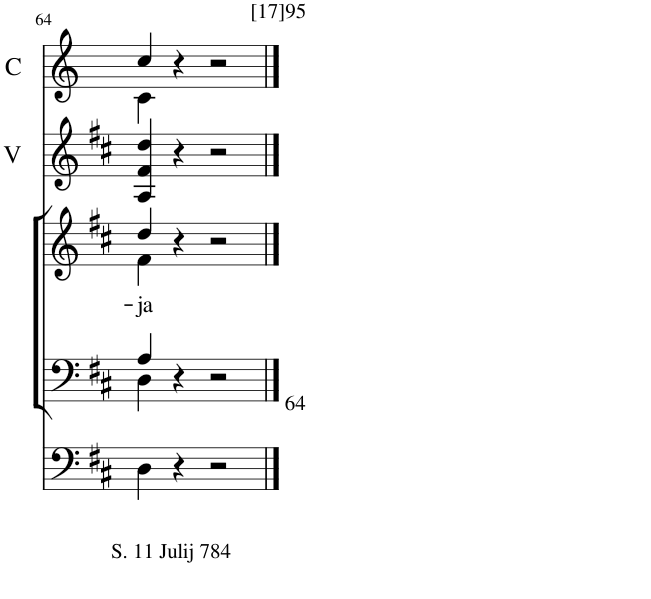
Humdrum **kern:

**kern	**kern	**kern	**text	**kern	**kern	**kern	**kern
*part7	*part6	*part5	*part5	*part4	*part3	*part2	*part1
*staff7	*staff6	*staff5	*staff5	*staff4	*staff3	*staff2	*staff1
*I"Organ	*I"Voice	*I"Voice	*	*I"Violin	*I"Violin	*I"2 Violini	*I"Corni in D
*	*	*	*	*I'Vln.	*I'Vln.	*I'V	*I'C
!!LO:PB:g=z
*clefF4	*clefF4	*clefG2	*	*clefG2	*clefG2	*clefG2	*clefG2
*	*	*	*	*	*	*	*Trd6c10
*k[f#c#]	*k[f#c#]	*k[f#c#]	*	*k[f#c#]	*k[f#c#]	*k[f#c#]	*k[]
*M4/4	*M4/4	*M4/4	*	*M4/4	*M4/4	*M4/4	*M4/4
*met(c)	*met(c)	*met(c)	*	*met(c)	*met(c)	*met(c)	*met(c)
=64	=64	=64	=64	=64	=64	=64	=64
*	*^	*^	*	*	*	*	*
!LO:TX:b:t=S. 11 Julij 784	!	!	!	!	!	!	!	!	!
!	!	!	!	!	!LO:LY:b	!	!	!	!
*	*	*	*	*	*	*	*	*	*^
4D\	4A/	4D\	4dd/	4f#\	-ja	4A 4f# 4dd	4A 4f# 4dd	4A/ 4f#/ 4dd/	4cc/	4c\
4r	4r	2.ryy	4r	2.ryy	.	4r	4r	4r	4r	2.ryy
!	!	!	!	!	!	!	!	!	!LO:TX:a:t=[17]95	!
!	!LO:TX:b:t=64	!	!	!	!	!	!	!	!	!
2r	2r	.	2r	.	.	2r	2r	2r	2r	.
*	*v	*v	*	*	*	*	*	*	*v	*v
*	*	*v	*v	*	*	*	*	*
==	==	==	==	==	==	==	==
*-	*-	*-	*-	*-	*-	*-	*-
